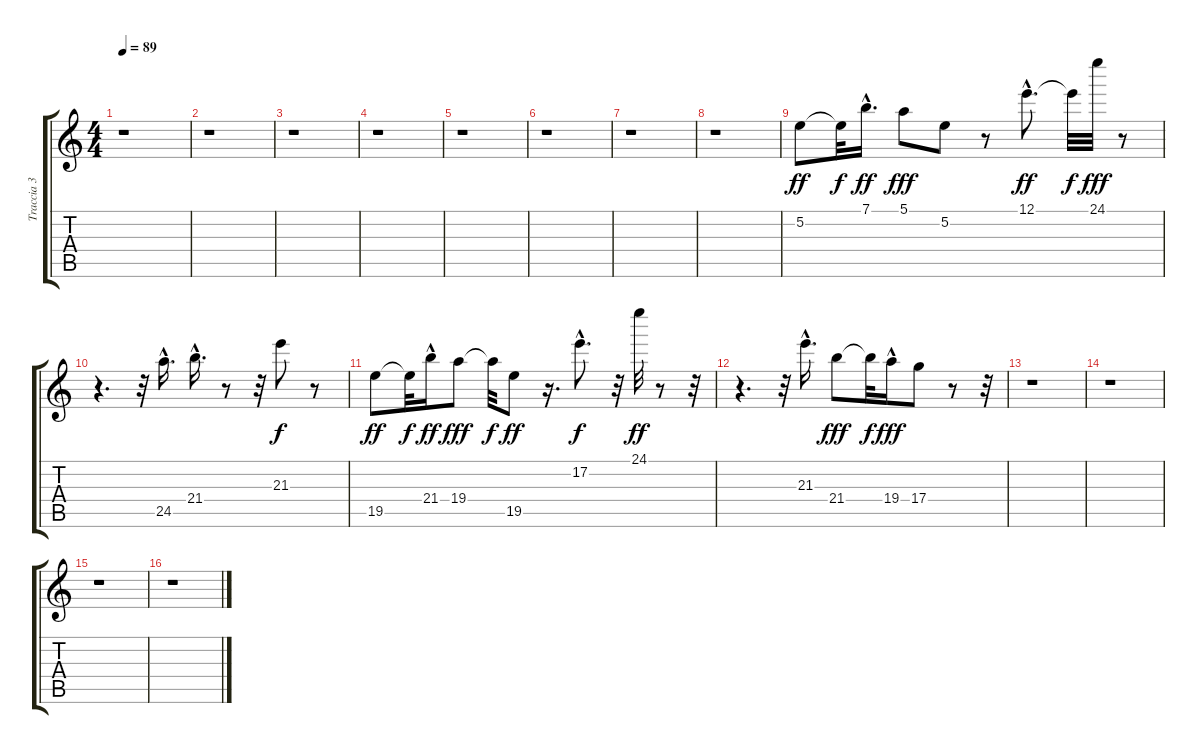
\track ("Traccia 3" "Traccia 3") {instrument distortionguitar}
\staff {score tabs}
\tuning (E4 B3 G3 D3 A2 E2) {hide}
\ts (4 4)
\tempo 89
\clef g2
\ks c
r.1{dy ff} |
r.1 |
r.1 |
r.1 |
r.1 |
r.1 |
r.1 |
r.1 |
5.2.8{instrument guitarharmonics} 5.2{t}.32{dy f} 7.1{hac}.16{d dy ff} 5.1.8{dy fff} 5.2.8 r.8 12.1{hac}.8{d dy ff} 12.1{t}.32{dy f} 24.1.32{dy fff} r.8 |
r.4{d} r.32 24.5{hac}.16{d} 21.4{hac}.16{d} r.8 r.32 21.3.8{dy f} r.8 |
19.5.8{dy ff} 19.5{t}.32{dy f} 21.4{hac}.16{dy ff} 19.4.8{dy fff} 19.4{t}.32{dy f} 19.5.8{dy ff} r.16{d} 17.2{hac}.8{d dy f} r.32 24.1.32{dy ff} r.8 r.32 |
r.4{d} r.32 21.3{hac}.16{d} 21.4.8{dy fff} 21.4{t}.32{dy f} 19.4{hac}.16{dy fff} 17.4.8 r.8 r.32 |
r.1 |
r.1 |
r.1 |
r.1
